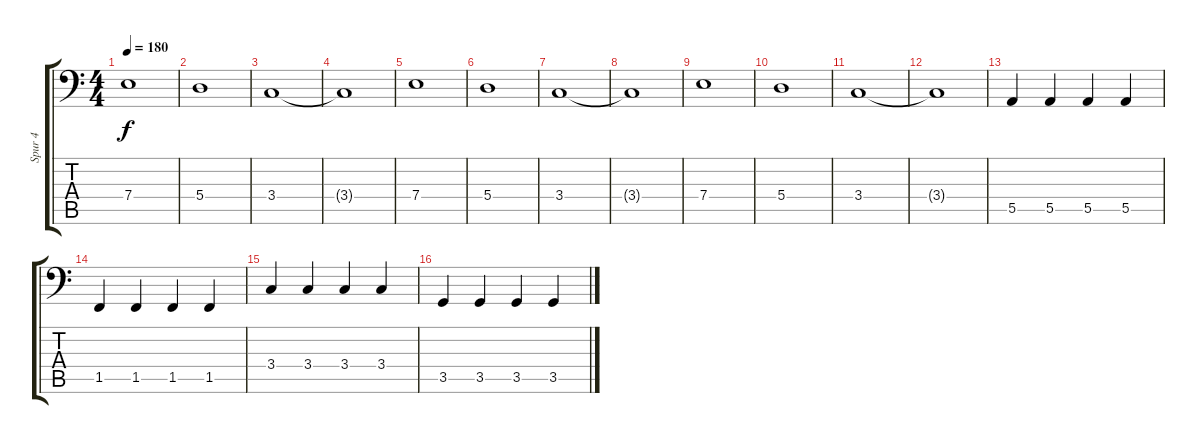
\track ("Spur 4" "Spur 4") {instrument electricbassfinger}
\staff {score tabs}
\tuning (C3 G2 D2 A1 E1 B0) {hide}
\ts (4 4)
\tempo 180
\clef f4
\ks c
7.4.1{dy f} |
5.4.1 |
3.4.1 |
3.4{t}.1 |
7.4.1 |
5.4.1 |
3.4.1 |
3.4{t}.1 |
7.4.1 |
5.4.1 |
3.4.1 |
3.4{t}.1 |
5.5.4 5.5.4 5.5.4 5.5.4 |
1.5.4 1.5.4 1.5.4 1.5.4 |
3.4.4 3.4.4 3.4.4 3.4.4 |
3.5.4 3.5.4 3.5.4 3.5.4
